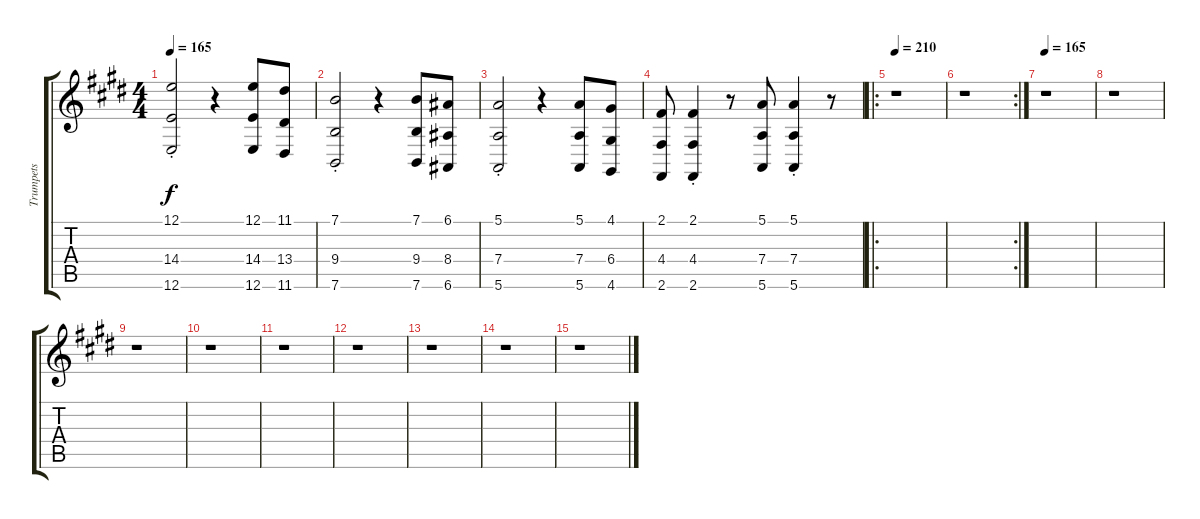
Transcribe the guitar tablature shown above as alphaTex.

\track ("Trumpets" "Trumpets") {instrument trumpet}
\staff {score tabs}
\tuning (E4 B3 G3 D3 A2 E2) {hide}
\ts (4 4)
\tempo 165
\clef g2
\ks e
(12.1{st} 14.4{st} 12.6{st}).2{dy f} r.4 (12.1 14.4 12.6).8 (11.1 13.4 11.6).8 |
\ks c#minor
(7.1{st} 9.4{st} 7.6{st}).2 r.4 (7.1 9.4 7.6).8 (6.1 8.4 6.6).8 |
(5.1{st} 7.4{st} 5.6{st}).2 r.4 (5.1 7.4 5.6).8 (4.1 6.4 4.6).8 |
(2.1 4.4 2.6).8 (2.1{st} 4.4{st} 2.6{st}).4 r.8 (5.1 7.4 5.6).8 (5.1{st} 7.4{st} 5.6{st}).4 r.8 |
\ro
\tempo 210
\ks e
r.1 |
\rc 2
\ks c#minor
r.1 |
\tempo 165
r.1 |
r.1 |
\ks e
r.1 |
\ks c#minor
r.1 |
r.1 |
r.1 |
r.1 |
r.1 |
r.1
